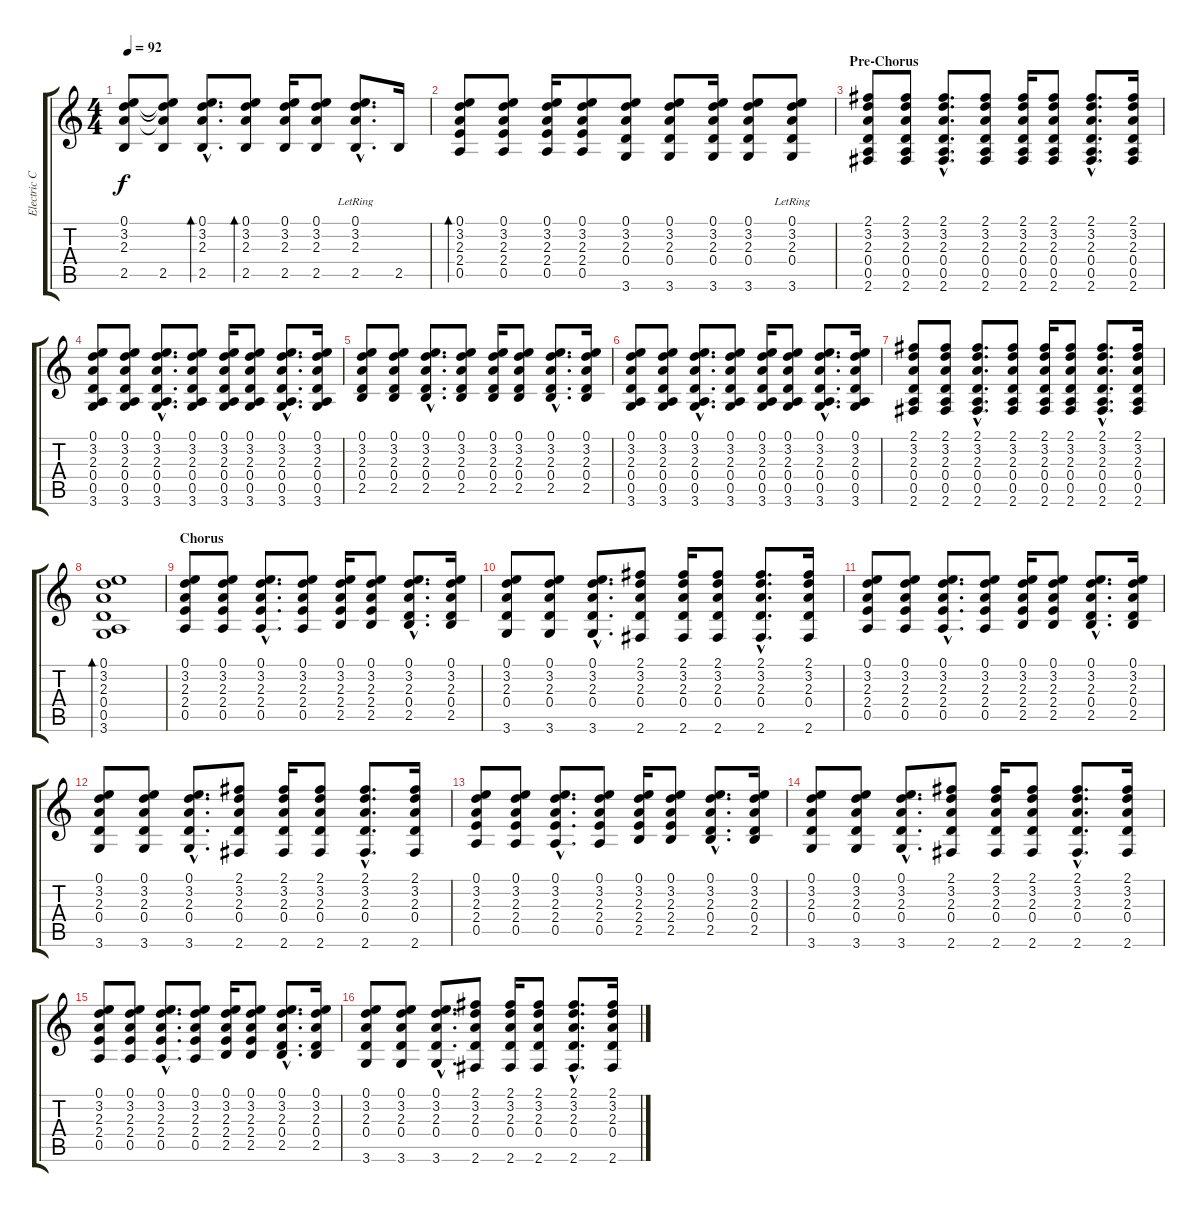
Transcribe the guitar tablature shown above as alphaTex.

\track ("Electric Clean/Distortion (Guitar 2)" "Electric C") {instrument electricguitarclean}
\staff {score tabs}
\tuning (E4 B3 G3 D3 A2 E2) {hide}
\ts (4 4)
\tempo 92
\clef g2
\ks c
(0.1{t} 3.2{t} 2.3{t} 2.5).8{dy f} (0.1{t} 3.2{t} 2.3{t} 2.5).8 (0.1{hac} 3.2{hac} 2.3{hac} 2.5{hac}).8{d bd 60} (0.1 3.2 2.3 2.5).8{bd 60} (0.1 3.2 2.3 2.5).16 (0.1 3.2 2.3 2.5).8 (0.1{hac lr} 3.2{hac lr} 2.3{hac lr} 2.5{hac}).8{d} 2.5.16 |
(0.1 3.2 2.3 2.4 0.5).8{bd 60} (0.1 3.2 2.3 2.4 0.5).8 (0.1 3.2 2.3 2.4 0.5).16 (0.1 3.2 2.3 2.4 0.5).8 (0.1 3.2 2.3 0.4 3.6).8 (0.1 3.2 2.3 0.4 3.6).8 (0.1 3.2 2.3 0.4 3.6).16 (0.1 3.2 2.3 0.4 3.6).8 (0.1{lr} 3.2{lr} 2.3{lr} 0.4{lr} 3.6).8 |
\section ("" "Pre-Chorus")
(2.1 3.2 2.3 0.4 0.5 2.6).8 (2.1 3.2 2.3 0.4 0.5 2.6).8 (2.1{hac} 3.2{hac} 2.3{hac} 0.4{hac} 0.5{hac} 2.6{hac}).8{d} (2.1 3.2 2.3 0.4 0.5 2.6).8 (2.1 3.2 2.3 0.4 0.5 2.6).16 (2.1 3.2 2.3 0.4 0.5 2.6).8 (2.1{hac} 3.2{hac} 2.3{hac} 0.4{hac} 0.5{hac} 2.6{hac}).8{d} (2.1 3.2 2.3 0.4 0.5 2.6).16 |
(0.1 3.2 2.3 0.4 0.5 3.6).8 (0.1 3.2 2.3 0.4 0.5 3.6).8 (0.1{hac} 3.2{hac} 2.3{hac} 0.4{hac} 0.5{hac} 3.6{hac}).8{d} (0.1 3.2 2.3 0.4 0.5 3.6).8 (0.1 3.2 2.3 0.4 0.5 3.6).16 (0.1 3.2 2.3 0.4 0.5 3.6).8 (0.1{hac} 3.2{hac} 2.3{hac} 0.4{hac} 0.5{hac} 3.6{hac}).8{d} (0.1 3.2 2.3 0.4 0.5 3.6).16 |
(0.1 3.2 2.3 0.4 2.5).8 (0.1 3.2 2.3 0.4 2.5).8 (0.1{hac} 3.2{hac} 2.3{hac} 0.4{hac} 2.5{hac}).8{d} (0.1 3.2 2.3 0.4 2.5).8 (0.1 3.2 2.3 0.4 2.5).16 (0.1 3.2 2.3 0.4 2.5).8 (0.1{hac} 3.2{hac} 2.3{hac} 0.4{hac} 2.5{hac}).8{d} (0.1 3.2 2.3 0.4 2.5).16 |
(0.1 3.2 2.3 0.4 0.5 3.6).8 (0.1 3.2 2.3 0.4 0.5 3.6).8 (0.1{hac} 3.2{hac} 2.3{hac} 0.4{hac} 0.5{hac} 3.6{hac}).8{d} (0.1 3.2 2.3 0.4 0.5 3.6).8 (0.1 3.2 2.3 0.4 0.5 3.6).16 (0.1 3.2 2.3 0.4 0.5 3.6).8 (0.1{hac} 3.2{hac} 2.3{hac} 0.4{hac} 0.5{hac} 3.6{hac}).8{d} (0.1 3.2 2.3 0.4 0.5 3.6).16 |
(2.1 3.2 2.3 0.4 0.5 2.6).8 (2.1 3.2 2.3 0.4 0.5 2.6).8 (2.1{hac} 3.2{hac} 2.3{hac} 0.4{hac} 0.5{hac} 2.6{hac}).8{d} (2.1 3.2 2.3 0.4 0.5 2.6).8 (2.1 3.2 2.3 0.4 0.5 2.6).16 (2.1 3.2 2.3 0.4 0.5 2.6).8 (2.1{hac} 3.2{hac} 2.3{hac} 0.4{hac} 0.5{hac} 2.6{hac}).8{d} (2.1 3.2 2.3 0.4 0.5 2.6).16 |
(0.1 3.2 2.3 0.4 0.5 3.6).1{bd 60} |
\section ("" "Chorus")
(0.1 3.2 2.3 2.4 0.5).8{volume 13 instrument distortionguitar} (0.1 3.2 2.3 2.4 0.5).8 (0.1{hac} 3.2{hac} 2.3{hac} 2.4{hac} 0.5{hac}).8{d} (0.1 3.2 2.3 2.4 0.5).8 (0.1 3.2 2.3 2.4 2.5).16 (0.1 3.2 2.3 2.4 2.5).8 (0.1{hac} 3.2{hac} 2.3{hac} 0.4{hac} 2.5{hac}).8{d} (0.1 3.2 2.3 0.4 2.5).16 |
(0.1 3.2 2.3 0.4 3.6).8 (0.1 3.2 2.3 0.4 3.6).8 (0.1{hac} 3.2{hac} 2.3{hac} 0.4{hac} 3.6{hac}).8{d} (2.1 3.2 2.3 0.4 2.6).8 (2.1 3.2 2.3 0.4 2.6).16 (2.1 3.2 2.3 0.4 2.6).8 (2.1{hac} 3.2{hac} 2.3{hac} 0.4{hac} 2.6{hac}).8{d} (2.1 3.2 2.3 0.4 2.6).16 |
(0.1 3.2 2.3 2.4 0.5).8 (0.1 3.2 2.3 2.4 0.5).8 (0.1{hac} 3.2{hac} 2.3{hac} 2.4{hac} 0.5{hac}).8{d} (0.1 3.2 2.3 2.4 0.5).8 (0.1 3.2 2.3 2.4 2.5).16 (0.1 3.2 2.3 2.4 2.5).8 (0.1{hac} 3.2{hac} 2.3{hac} 0.4{hac} 2.5{hac}).8{d} (0.1 3.2 2.3 0.4 2.5).16 |
(0.1 3.2 2.3 0.4 3.6).8 (0.1 3.2 2.3 0.4 3.6).8 (0.1{hac} 3.2{hac} 2.3{hac} 0.4{hac} 3.6{hac}).8{d} (2.1 3.2 2.3 0.4 2.6).8 (2.1 3.2 2.3 0.4 2.6).16 (2.1 3.2 2.3 0.4 2.6).8 (2.1{hac} 3.2{hac} 2.3{hac} 0.4{hac} 2.6{hac}).8{d} (2.1 3.2 2.3 0.4 2.6).16 |
(0.1 3.2 2.3 2.4 0.5).8 (0.1 3.2 2.3 2.4 0.5).8 (0.1{hac} 3.2{hac} 2.3{hac} 2.4{hac} 0.5{hac}).8{d} (0.1 3.2 2.3 2.4 0.5).8 (0.1 3.2 2.3 2.4 2.5).16 (0.1 3.2 2.3 2.4 2.5).8 (0.1{hac} 3.2{hac} 2.3{hac} 0.4{hac} 2.5{hac}).8{d} (0.1 3.2 2.3 0.4 2.5).16 |
(0.1 3.2 2.3 0.4 3.6).8 (0.1 3.2 2.3 0.4 3.6).8 (0.1{hac} 3.2{hac} 2.3{hac} 0.4{hac} 3.6{hac}).8{d} (2.1 3.2 2.3 0.4 2.6).8 (2.1 3.2 2.3 0.4 2.6).16 (2.1 3.2 2.3 0.4 2.6).8 (2.1{hac} 3.2{hac} 2.3{hac} 0.4{hac} 2.6{hac}).8{d} (2.1 3.2 2.3 0.4 2.6).16 |
(0.1 3.2 2.3 2.4 0.5).8 (0.1 3.2 2.3 2.4 0.5).8 (0.1{hac} 3.2{hac} 2.3{hac} 2.4{hac} 0.5{hac}).8{d} (0.1 3.2 2.3 2.4 0.5).8 (0.1 3.2 2.3 2.4 2.5).16 (0.1 3.2 2.3 2.4 2.5).8 (0.1{hac} 3.2{hac} 2.3{hac} 0.4{hac} 2.5{hac}).8{d} (0.1 3.2 2.3 0.4 2.5).16 |
(0.1 3.2 2.3 0.4 3.6).8 (0.1 3.2 2.3 0.4 3.6).8 (0.1{hac} 3.2{hac} 2.3{hac} 0.4{hac} 3.6{hac}).8{d} (2.1 3.2 2.3 0.4 2.6).8 (2.1 3.2 2.3 0.4 2.6).16 (2.1 3.2 2.3 0.4 2.6).8 (2.1{hac} 3.2{hac} 2.3{hac} 0.4{hac} 2.6{hac}).8{d} (2.1 3.2 2.3 0.4 2.6).16
